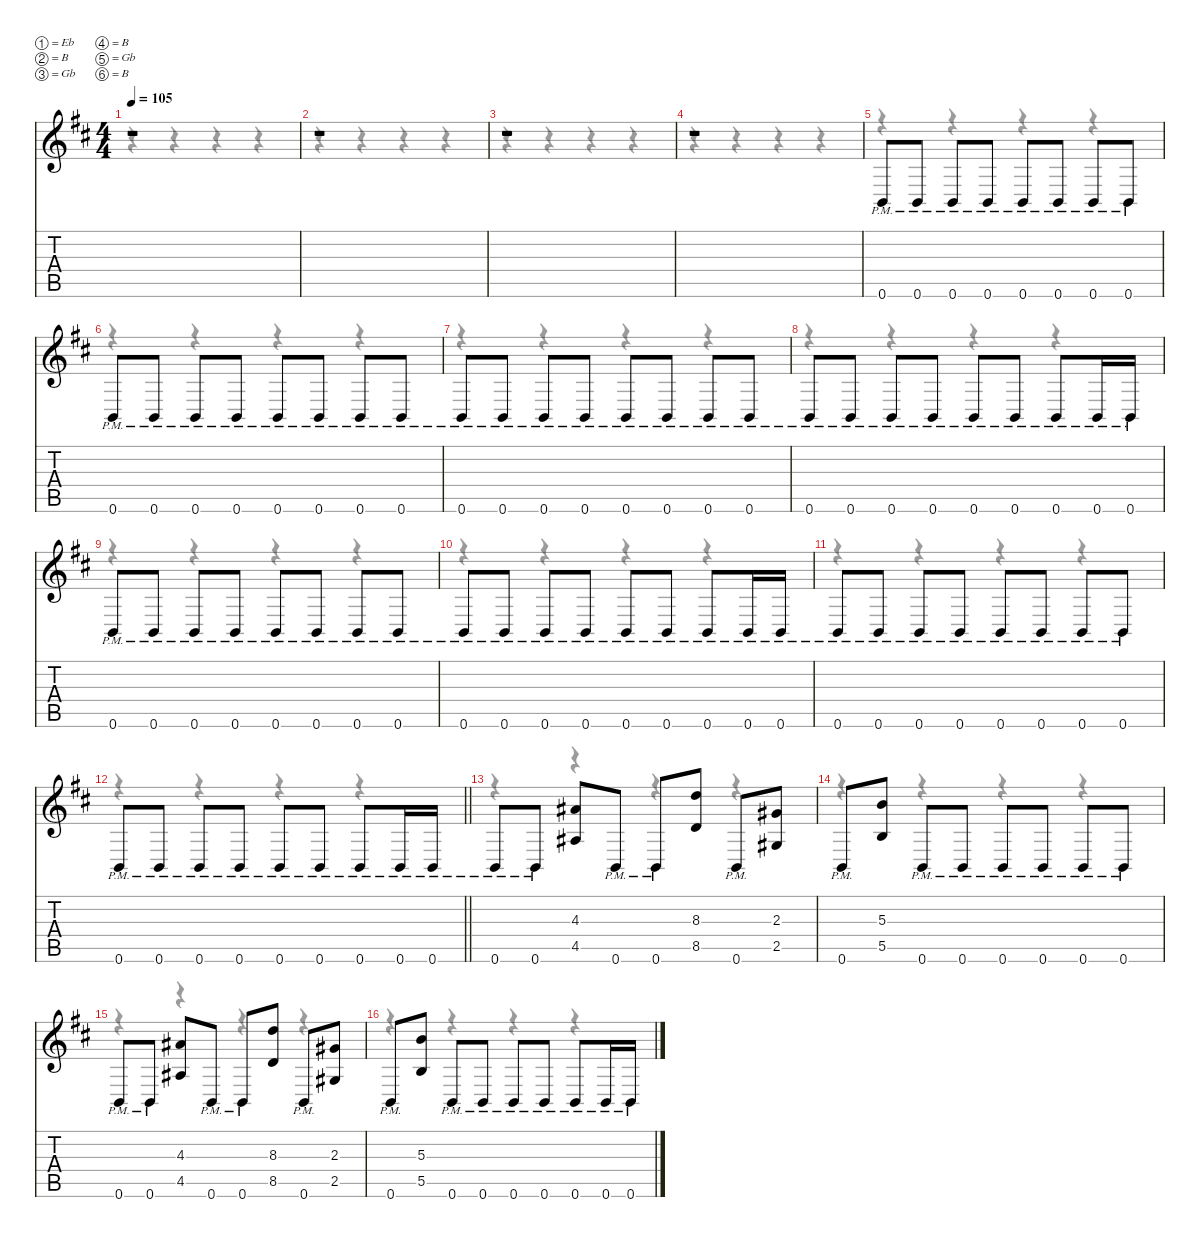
\defaultSystemsLayout 4
\hideDynamics
\bracketExtendMode nobrackets
\singleTrackTrackNamePolicy hidden
\multiTrackTrackNamePolicy hidden
\firstSystemTrackNameMode fullname
\firstSystemTrackNameOrientation horizontal
\otherSystemsTrackNameOrientation horizontal
\track ("Rhythm Guitar 1" "dist.guit.") {instrument distortionguitar}
\staff {score tabs}
\tuning (Eb4 B3 Gb3 B2 Gb2 B1)
\voice
\ts (4 4)
\beaming (8 2 2 2 2)
\tempo 105
\clef g2
\ks bminor
r.1{dy ppp instrument distortionguitar beam Up} |
r.1{beam Up} |
r.1{beam Up} |
r.1{beam Up} |
0.6{pm acc forcenatural}.8{beam Up} 0.6{pm acc forcenatural}.8{beam Up} 0.6{pm acc forcenatural}.8{beam Up} 0.6{pm acc forcenatural}.8{beam Up} 0.6{pm acc forcenatural}.8{beam Up} 0.6{pm acc forcenatural}.8{beam Up} 0.6{pm acc forcenatural}.8{beam Up} 0.6{pm acc forcenatural}.8{beam Up} |
0.6{pm acc forcenatural}.8{beam Up} 0.6{pm acc forcenatural}.8{beam Up} 0.6{pm acc forcenatural}.8{beam Up} 0.6{pm acc forcenatural}.8{beam Up} 0.6{pm acc forcenatural}.8{beam Up} 0.6{pm acc forcenatural}.8{beam Up} 0.6{pm acc forcenatural}.8{beam Up} 0.6{pm acc forcenatural}.8{beam Up} |
0.6{pm acc forcenatural}.8{beam Up} 0.6{pm acc forcenatural}.8{beam Up} 0.6{pm acc forcenatural}.8{beam Up} 0.6{pm acc forcenatural}.8{beam Up} 0.6{pm acc forcenatural}.8{beam Up} 0.6{pm acc forcenatural}.8{beam Up} 0.6{pm acc forcenatural}.8{beam Up} 0.6{pm acc forcenatural}.8{beam Up} |
0.6{pm acc forcenatural}.8{beam Up} 0.6{pm acc forcenatural}.8{beam Up} 0.6{pm acc forcenatural}.8{beam Up} 0.6{pm acc forcenatural}.8{beam Up} 0.6{pm acc forcenatural}.8{beam Up} 0.6{pm acc forcenatural}.8{beam Up} 0.6{pm acc forcenatural}.8{beam Up} 0.6{pm acc forcenatural}.16{beam Up} 0.6{pm acc forcenatural}.16{beam Up} |
0.6{pm acc forcenatural}.8{beam Up} 0.6{pm acc forcenatural}.8{beam Up} 0.6{pm acc forcenatural}.8{beam Up} 0.6{pm acc forcenatural}.8{beam Up} 0.6{pm acc forcenatural}.8{beam Up} 0.6{pm acc forcenatural}.8{beam Up} 0.6{pm acc forcenatural}.8{beam Up} 0.6{pm acc forcenatural}.8{beam Up} |
0.6{pm acc forcenatural}.8{beam Up} 0.6{pm acc forcenatural}.8{beam Up} 0.6{pm acc forcenatural}.8{beam Up} 0.6{pm acc forcenatural}.8{beam Up} 0.6{pm acc forcenatural}.8{beam Up} 0.6{pm acc forcenatural}.8{beam Up} 0.6{pm acc forcenatural}.8{beam Up} 0.6{pm acc forcenatural}.16{beam Up} 0.6{pm acc forcenatural}.16{beam Up} |
0.6{pm acc forcenatural}.8{beam Up} 0.6{pm acc forcenatural}.8{beam Up} 0.6{pm acc forcenatural}.8{beam Up} 0.6{pm acc forcenatural}.8{beam Up} 0.6{pm acc forcenatural}.8{beam Up} 0.6{pm acc forcenatural}.8{beam Up} 0.6{pm acc forcenatural}.8{beam Up} 0.6{pm acc forcenatural}.8{beam Up} |
\barLineRight lightlight
0.6{pm acc forcenatural}.8{beam Up} 0.6{pm acc forcenatural}.8{beam Up} 0.6{pm acc forcenatural}.8{beam Up} 0.6{pm acc forcenatural}.8{beam Up} 0.6{pm acc forcenatural}.8{beam Up} 0.6{pm acc forcenatural}.8{beam Up} 0.6{pm acc forcenatural}.8{beam Up} 0.6{pm acc forcenatural}.16{beam Up} 0.6{pm acc forcenatural}.16{beam Up} |
0.6{pm acc forcenatural}.8{beam Up} 0.6{pm acc forcenatural}.8{beam Up} (4.3{acc #} 4.5{acc #}).8{beam Up} 0.6{pm acc forcenatural}.8{beam Up} 0.6{pm acc forcenatural}.8{beam Up} (8.3{acc forcenatural} 8.5{acc forcenatural}).8{beam Up} 0.6{pm acc forcenatural}.8{beam Up} (2.3{acc #} 2.5{acc #}).8{beam Up} |
0.6{pm acc forcenatural}.8{beam Up} (5.3{acc forcenatural} 5.5{acc forcenatural}).8{beam Up} 0.6{pm acc forcenatural}.8{beam Up} 0.6{pm acc forcenatural}.8{beam Up} 0.6{pm acc forcenatural}.8{beam Up} 0.6{pm acc forcenatural}.8{beam Up} 0.6{pm acc forcenatural}.8{beam Up} 0.6{pm acc forcenatural}.8{beam Up} |
0.6{pm acc forcenatural}.8{beam Up} 0.6{pm acc forcenatural}.8{beam Up} (4.3{acc #} 4.5{acc #}).8{beam Up} 0.6{pm acc forcenatural}.8{beam Up} 0.6{pm acc forcenatural}.8{beam Up} (8.3{acc forcenatural} 8.5{acc forcenatural}).8{beam Up} 0.6{pm acc forcenatural}.8{beam Up} (2.3{acc #} 2.5{acc #}).8{beam Up} |
0.6{pm acc forcenatural}.8{beam Up} (5.3{acc forcenatural} 5.5{acc forcenatural}).8{beam Up} 0.6{pm acc forcenatural}.8{beam Up} 0.6{pm acc forcenatural}.8{beam Up} 0.6{pm acc forcenatural}.8{beam Up} 0.6{pm acc forcenatural}.8{beam Up} 0.6{pm acc forcenatural}.8{beam Up} 0.6{pm acc forcenatural}.16{beam Up} 0.6{pm acc forcenatural}.16{beam Up}
\voice
\clef g2
\ottava regular
\simile none
\ks bminor
r.4{dy mf beam Down} r.4{beam Down} r.4{beam Down} r.4{beam Down} |
r.4{beam Down} r.4{beam Down} r.4{beam Down} r.4{beam Down} |
r.4{beam Down} r.4{beam Down} r.4{beam Down} r.4{beam Down} |
r.4{beam Down} r.4{beam Down} r.4{beam Down} r.4{beam Down} |
r.4{beam Down} r.4{beam Down} r.4{beam Down} r.4{beam Down} |
r.4{beam Down} r.4{beam Down} r.4{beam Down} r.4{beam Down} |
r.4{beam Down} r.4{beam Down} r.4{beam Down} r.4{beam Down} |
r.4{beam Down} r.4{beam Down} r.4{beam Down} r.4{beam Down} |
r.4{beam Down} r.4{beam Down} r.4{beam Down} r.4{beam Down} |
r.4{beam Down} r.4{beam Down} r.4{beam Down} r.4{beam Down} |
r.4{beam Down} r.4{beam Down} r.4{beam Down} r.4{beam Down} |
\barLineRight lightlight
r.4{beam Down} r.4{beam Down} r.4{beam Down} r.4{beam Down} |
r.4{beam Down} r.4{beam Down} r.4{beam Down} r.4{beam Down} |
r.4{beam Down} r.4{beam Down} r.4{beam Down} r.4{beam Down} |
r.4{beam Down} r.4{beam Down} r.4{beam Down} r.4{beam Down} |
r.4{beam Down} r.4{beam Down} r.4{beam Down} r.4{beam Down}
